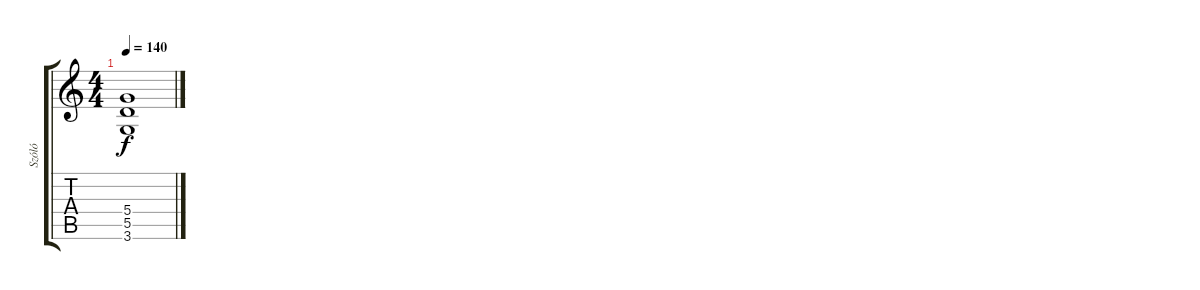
\track ("Szóló" "Szóló") {instrument distortionguitar}
\staff {score tabs}
\tuning (E4 B3 G3 D3 A2 E2) {hide}
\ts (4 4)
\tempo 140
\clef g2
\ks c
(5.4{t} 5.5{t} 3.6{t}).1{dy f}
